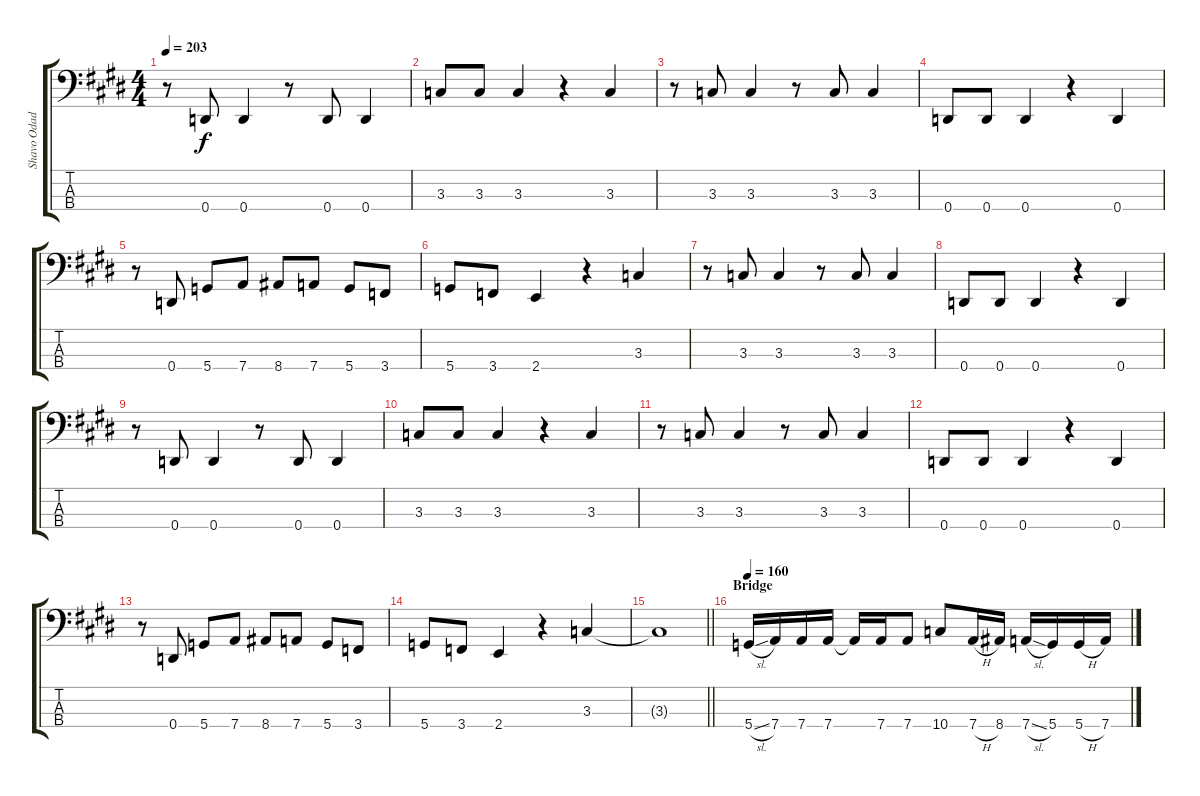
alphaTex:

\track ("Shavo Odadjian [Bass Guitar]" "Shavo Odad") {instrument electricbassfinger}
\staff {score tabs}
\tuning (G2 D2 A1 D1) {hide}
\ts (4 4)
\tempo 203
\clef f4
\ks c#minor
r.8{dy f} 0.4.8 0.4.4 r.8 0.4.8 0.4.4 |
3.3.8 3.3.8 3.3.4 r.4 3.3.4 |
r.8 3.3.8 3.3.4 r.8 3.3.8 3.3.4 |
0.4.8 0.4.8 0.4.4 r.4 0.4.4 |
r.8 0.4.8 5.4.8 7.4.8 8.4.8 7.4.8 5.4.8 3.4.8 |
5.4.8 3.4.8 2.4.4 r.4 3.3.4 |
r.8 3.3.8 3.3.4 r.8 3.3.8 3.3.4 |
0.4.8 0.4.8 0.4.4 r.4 0.4.4 |
r.8 0.4.8 0.4.4 r.8 0.4.8 0.4.4 |
3.3.8 3.3.8 3.3.4 r.4 3.3.4 |
r.8 3.3.8 3.3.4 r.8 3.3.8 3.3.4 |
0.4.8 0.4.8 0.4.4 r.4 0.4.4 |
r.8 0.4.8 5.4.8 7.4.8 8.4.8 7.4.8 5.4.8 3.4.8 |
5.4.8 3.4.8 2.4.4 r.4 3.3.4 |
\barLineRight lightlight
3.3{t}.1 |
\section ("" "Bridge")
\tempo 160
5.4{sl}.16 7.4.16 7.4.16 7.4.16 7.4{t}.16 7.4.16 7.4.8 10.4.8 7.4{h}.16 8.4.16 7.4{sl}.16 5.4.16 5.4{h}.16 7.4.16
